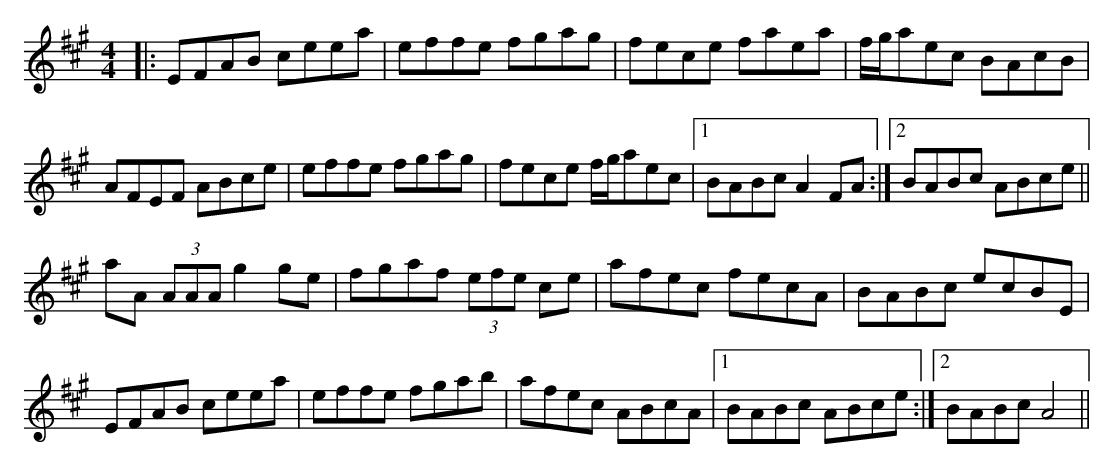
X:1
M:4/4
K:A
|:EFAB ceea|effe fgag|fece faea|f/g/aec BAcB|
AFEF ABce|effe fgag|fece f/g/aec|1 BABc A2FA:|2 BABc ABce||
aA (3AAA g2ge|fgaf (3efe ce|afec fecA|BABc ecBE|
EFAB ceea|effe fgab|afec ABcA|1 BABc ABce:|2 BABc A4||
